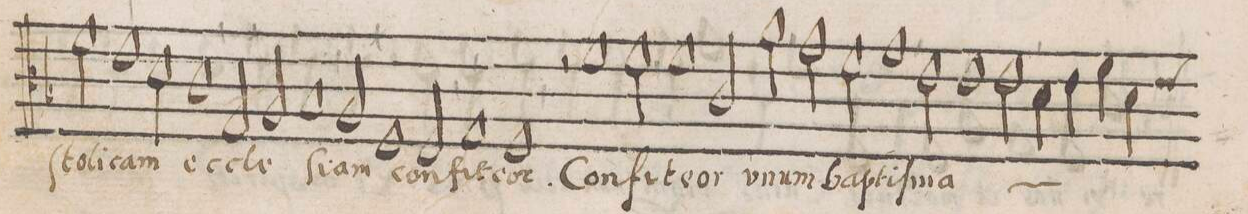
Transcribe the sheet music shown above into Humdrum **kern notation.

**kern	**text
*I"CANTVS	*
*clefC3	*
*k[b-]	*
*met()	*
*M2/1	*
2f\	-ſto-
1e	-li-
=147-	=147-
2d\	-cam
1c	ec-
=148-	=148-
2G/	-cle-
2A/	.
1B-	-ſi-
=149-	=149-
2A/	-am
1F	con-
2F/	-fi-
=150-	=150-
1G	-te-
1F	-or.
=151-	=151-
2r	.
1f	Con-
2f\	-fi-
=152-	=152-
1f	-te-
2c/	-or
2a\	v-
=153-	=153-
2g\	-num
2f\	bap-
1g	-tiſ-
=154-	=154-
2e\	-ma
*	*ij
1e	v-
2e\	-num
=155-	=155-
4d\	bap-
4e\	.
4f\	.
*custos:e	*
4d\	.
*-	*-
